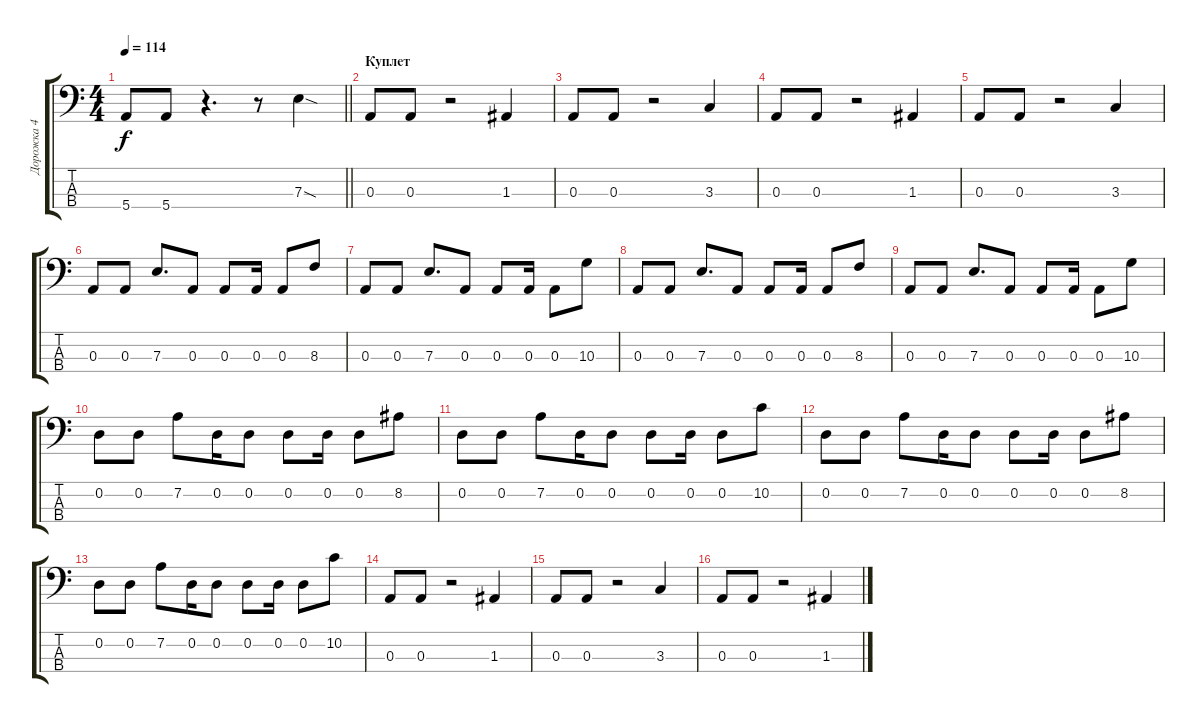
\track ("Дорожка 4" "Дорожка 4") {instrument electricbassfinger}
\staff {score tabs}
\tuning (G2 D2 A1 E1) {hide}
\ts (4 4)
\tempo 114
\clef f4
\barLineRight lightlight
\ks c
5.4.8{dy f} 5.4.8 r.4{d} r.8 7.3{sod}.4 |
\section ("" "Куплет")
0.3.8 0.3.8 r.2 1.3.4 |
0.3.8 0.3.8 r.2 3.3.4 |
0.3.8 0.3.8 r.2 1.3.4 |
0.3.8 0.3.8 r.2 3.3.4 |
0.3.8 0.3.8 7.3.8{d} 0.3.8 0.3.8 0.3.16 0.3.8 8.3.8 |
0.3.8 0.3.8 7.3.8{d} 0.3.8 0.3.8 0.3.16 0.3.8 10.3.8 |
0.3.8 0.3.8 7.3.8{d} 0.3.8 0.3.8 0.3.16 0.3.8 8.3.8 |
0.3.8 0.3.8 7.3.8{d} 0.3.8 0.3.8 0.3.16 0.3.8 10.3.8 |
0.2.8 0.2.8 7.2.8 0.2.16 0.2.8 0.2.8 0.2.16 0.2.8 8.2.8 |
0.2.8 0.2.8 7.2.8 0.2.16 0.2.8 0.2.8 0.2.16 0.2.8 10.2.8 |
0.2.8 0.2.8 7.2.8 0.2.16 0.2.8 0.2.8 0.2.16 0.2.8 8.2.8 |
0.2.8 0.2.8 7.2.8 0.2.16 0.2.8 0.2.8 0.2.16 0.2.8 10.2.8 |
0.3.8 0.3.8 r.2 1.3.4 |
0.3.8 0.3.8 r.2 3.3.4 |
0.3.8 0.3.8 r.2 1.3.4
